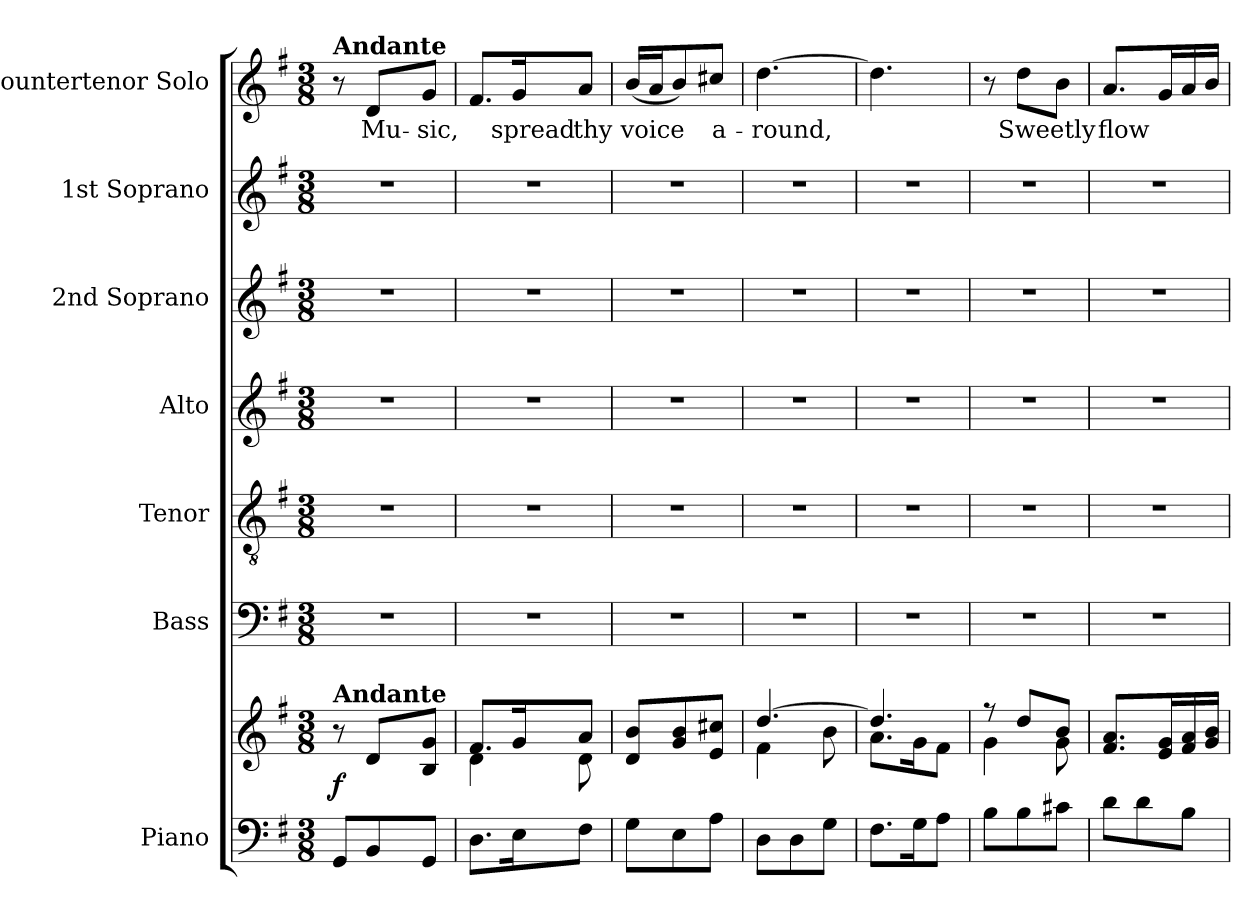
**kern	**kern	**dynam	**kern	**kern	**kern	**kern	**kern	**kern	**text
*part7	*part7	*part7	*part6	*part5	*part4	*part3	*part2	*part1	*part1
*staff8	*staff7	*staff7/8	*staff6	*staff5	*staff4	*staff3	*staff2	*staff1	*staff1
*I"Piano	*	*	*I"Bass	*I"Tenor	*I"Alto	*I"2nd Soprano	*I"1st Soprano	*I"Countertenor Solo	*
!!LO:PB:g=z
*clefF4	*clefG2	*	*clefF4	*clefGv2	*clefG2	*clefG2	*clefG2	*clefG2	*
*	*	*	*	*ITrd7c12	*	*	*	*	*
*k[f#]	*k[f#]	*	*k[f#]	*k[f#]	*k[f#]	*k[f#]	*k[f#]	*k[f#]	*
*G:	*G:	*	*G:	*G:	*G:	*G:	*G:	*G:	*
*M3/8	*M3/8	*	*M3/8	*M3/8	*M3/8	*M3/8	*M3/8	*M3/8	*
*MM80	*MM80	*	*MM80	*MM80	*MM80	*MM80	*MM80	*MM80	*
=1	=1	=1	=1	=1	=1	=1	=1	=1	=1
!	!	!	!	!	!	!	!	!LO:TX:a:B:t=Andante	!
!	!LO:TX:a:B:t=Andante	!	!	!	!	!	!	!	!
!	!	!	!LO:N:vis=1	!LO:N:vis=1	!LO:N:vis=1	!LO:N:vis=1	!LO:N:vis=1	!	!
8GGi/L	8r	f	4.r	4.r	4.r	4.r	4.r	8r	.
!	!	!	!	!	!	!	!	!	!LO:LY:b:color=#000000
8BBi/	8di/L	.	.	.	.	.	.	8di/L	Mu-
!	!	!	!	!	!	!	!	!	!LO:LY:b:color=#000000
8GGi/J	8Bi/ 8gi/J	.	.	.	.	.	.	8gi/J	-sic,
=2	=2	=2	=2	=2	=2	=2	=2	=2	=2
*	*^	*	*	*	*	*	*	*	*
!	!	!	!	!LO:N:vis=1	!LO:N:vis=1	!LO:N:vis=1	!LO:N:vis=1	!LO:N:vis=1	!	!
8.Di\L	8.f#i/L	4di\	.	4.r	4.r	4.r	4.r	4.r	8.f#i/L	.
!	!	!	!	!	!	!	!	!	!	!LO:LY:b:color=#000000
16Ei\K	16gi/K	.	.	.	.	.	.	.	16gi/K	spread
!	!	!	!	!	!	!	!	!	!	!LO:LY:b:color=#000000
8F#i\J	8ai/J	8di\	.	.	.	.	.	.	8ai/J	thy
=3	=3	=3	=3	=3	=3	=3	=3	=3	=3	=3
!	!	!	!	!LO:N:vis=1	!LO:N:vis=1	!LO:N:vis=1	!LO:N:vis=1	!LO:N:vis=1	!	!
*	*v	*v	*	*	*	*	*	*	*	*
*	*^	*	*	*	*	*	*	*	*
!	!	!	!	!	!	!	!	!	!	!LO:LY:b:color=#000000
*	*v	*v	*	*	*	*	*	*	*	*
8Gi\L	8di/ 8bi/L	.	4.r	4.r	4.r	4.r	4.r	(16bi/LL	voice
.	.	.	.	.	.	.	.	16ai/J	.
8Ei\	8gi/ 8bi/	.	.	.	.	.	.	8bi/)	.
!	!	!	!	!	!	!	!	!	!LO:LY:b:color=#000000
8Ai\J	8ei/ 8cc#Xi/J	.	.	.	.	.	.	8cc#Xi/J	a-
=4	=4	=4	=4	=4	=4	=4	=4	=4	=4
*	*^	*	*	*	*	*	*	*	*
!	!	!	!	!LO:N:vis=1	!LO:N:vis=1	!LO:N:vis=1	!LO:N:vis=1	!LO:N:vis=1	!	!
!	!	!	!	!	!	!	!	!	!	!LO:LY:b:color=#000000
8Di\L	[4.ddi/	4f#i\	.	4.r	4.r	4.r	4.r	4.r	[4.ddi\	-round,
8Di\	.	.	.	.	.	.	.	.	.	.
8Gi\J	.	8bi\	.	.	.	.	.	.	.	.
=5	=5	=5	=5	=5	=5	=5	=5	=5	=5	=5
!	!	!	!	!LO:N:vis=1	!LO:N:vis=1	!LO:N:vis=1	!LO:N:vis=1	!LO:N:vis=1	!	!
!	!	!	!	!	!	!	!	!	!	!LO:LY:b:color=#000000
8.F#i\L	4.ddi/]	8.ai\L	.	4.r	4.r	4.r	4.r	4.r	4.ddi\]	.
16Gi\K	.	16gi\K	.	.	.	.	.	.	.	.
8Ai\J	.	8f#i\J	.	.	.	.	.	.	.	.
=6	=6	=6	=6	=6	=6	=6	=6	=6	=6	=6
!	!	!	!	!LO:N:vis=1	!LO:N:vis=1	!LO:N:vis=1	!LO:N:vis=1	!LO:N:vis=1	!	!
8Bi\L	8r	4gi\	.	4.r	4.r	4.r	4.r	4.r	8r	.
!	!	!	!	!	!	!	!	!	!	!LO:LY:b:color=#000000
8Bi\	8ddi/L	.	.	.	.	.	.	.	8ddi\L	Sweetly
8c#Xi\J	8bi/J	8gi\	.	.	.	.	.	.	8bi\J	.
=7	=7	=7	=7	=7	=7	=7	=7	=7	=7	=7
!	!	!	!	!LO:N:vis=1	!LO:N:vis=1	!LO:N:vis=1	!LO:N:vis=1	!LO:N:vis=1	!	!
*	*v	*v	*	*	*	*	*	*	*	*
*	*^	*	*	*	*	*	*	*	*
!	!	!	!	!	!	!	!	!	!	!LO:LY:b:color=#000000
*	*v	*v	*	*	*	*	*	*	*	*
8di\L	8.f#i/ 8.ai/L	.	4.r	4.r	4.r	4.r	4.r	8.ai/L	flow
8di\	.	.	.	.	.	.	.	.	.
!	!	!	!	!	!	!	!	!	!LO:LY:b:color=#000000
.	16ei/ 16gi/L	.	.	.	.	.	.	16gi/L	.
!	!	!	!	!	!	!	!	!	!LO:LY:b:color=#000000
8Bi\J	16f#i/ 16ai/	.	.	.	.	.	.	16ai/	.
!	!	!	!	!	!	!	!	!	!LO:LY:b:color=#000000
.	16gi/ 16bi/JJ	.	.	.	.	.	.	16bi/JJ	.
=	=	=	=	=	=	=	=	=	=
*-	*-	*-	*-	*-	*-	*-	*-	*-	*-
